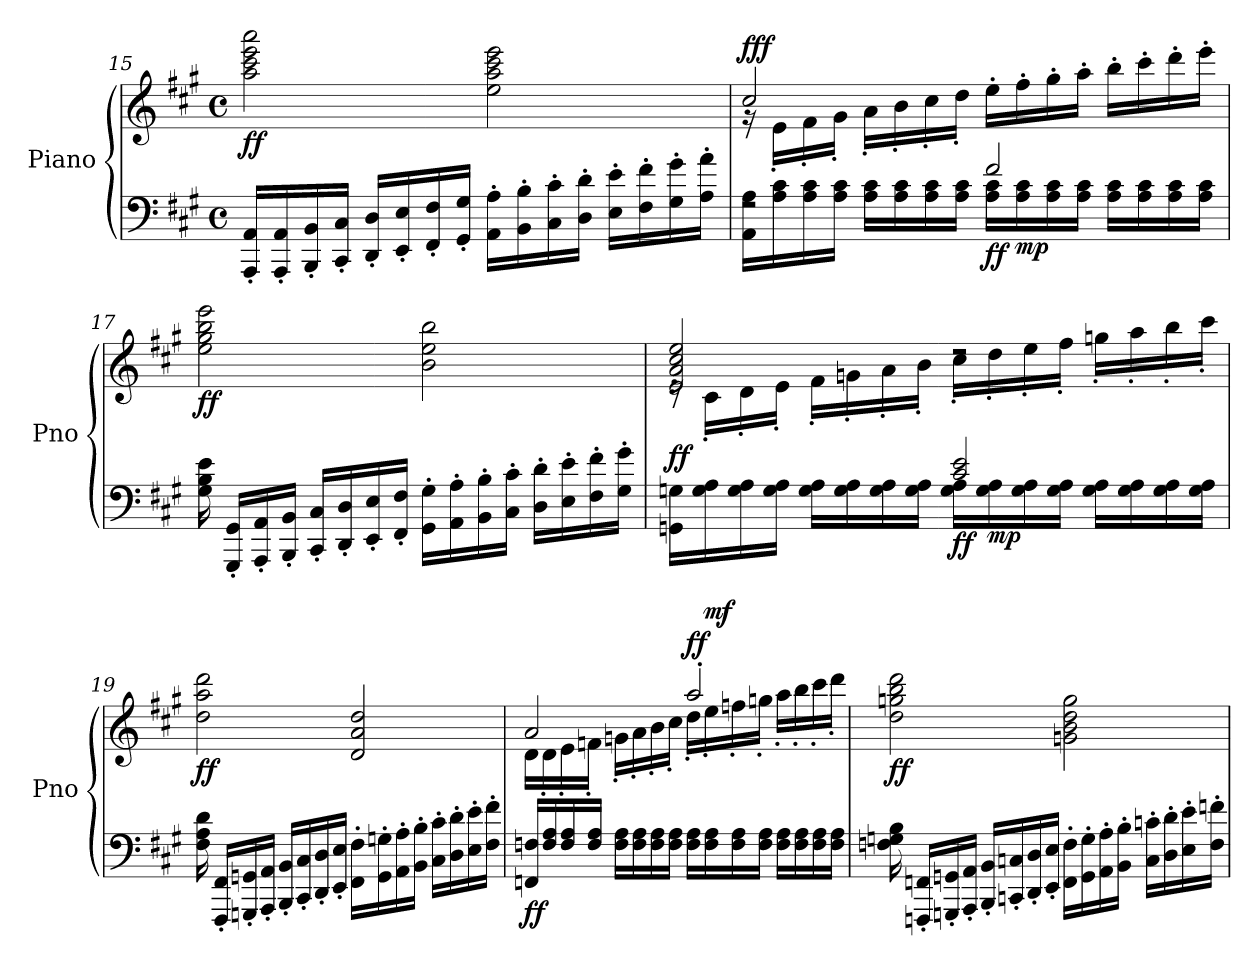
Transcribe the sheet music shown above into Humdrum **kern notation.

**kern	**kern	**dynam
*part1	*part1	*part1
*staff2	*staff1	*staff1/2
*I"Piano	*	*
*I'Pno	*	*
*clefF4	*clefG2	*
*k[f#c#g#]	*k[f#c#g#]	*
*M4/4	*M4/4	*
*met(c)	*met(c)	*
=15	=15	=15
!	!	!LO:DY:b
16AAA/' 16AA/'LL	2aa\ 2ccc#\ 2eee\ 2aaa\	ff
16AAA/' 16AA/'	.	.
16BBB/' 16BB/'	.	.
16CC#/' 16C#/'JJ	.	.
16DD/' 16D/'LL	.	.
16EE/' 16E/'	.	.
16FF#/' 16F#/'	.	.
16GG#/' 16G#/'JJ	.	.
16AA\' 16A\'LL	2ee\ 2aa\ 2ccc#\ 2eee\	.
16BB\' 16B\'	.	.
16C#\' 16c#\'	.	.
16D\' 16d\'JJ	.	.
16E\' 16e\'LL	.	.
16F#\' 16f#\'	.	.
16G#\' 16g#\'	.	.
16A\' 16a\'JJ	.	.
!!LO:LB:g=z
=16	=16	=16
*^	*^	*
!	!	!	!	!LO:DY:b=2
!	!	!	!	!LO:DY:n=1:a
2rF	16AA\ 16A\LL	2cc#/	16rg	f ff
!	!	!	!	!LO:DY:n=2:b=2
!	!	!	!	!LO:DY:n=3:a
.	16A\ 16c#\	.	16e'\LL	mp mf
.	16A\ 16c#\	.	16f#'\	.
.	16A\ 16c#\JJ	.	16g#'\JJ	.
.	16A\ 16c#\LL	.	16a'\LL	.
.	16A\ 16c#\	.	16b'\	.
.	16A\ 16c#\	.	16cc#'\	.
.	16A\ 16c#\JJ	.	16dd'\JJ	.
!	!	!	!	!LO:DY:n=4:b=2
2f#/	16A\ 16c#\LL	2rddyy	16ee'\LL	ff
!	!	!	!	!LO:DY:n=5:b=2
.	16A\ 16c#\	.	16ff#'\	mp
.	16A\ 16c#\	.	16gg#'\	.
.	16A\ 16c#\JJ	.	16aa'\JJ	.
.	16A\ 16c#\LL	.	16bb'\LL	.
.	16A\ 16c#\	.	16ccc#'\	.
.	16A\ 16c#\	.	16ddd'\	.
.	16A\ 16c#\JJ	.	16eee'\JJ	.
=17	=17	=17	=17	=17
!	!	!	!	!LO:DY:b
*v	*v	*	*	*
*	*v	*v	*
16G#\ 16B\ 16e\	2ee\ 2gg#\ 2bb\ 2eee\	ff
16GGG#/' 16GG#/'LL	.	.
16AAA/' 16AA/'	.	.
16BBB/' 16BB/'JJ	.	.
16CC#/' 16C#/'LL	.	.
16DD/' 16D/'	.	.
16EE/' 16E/'	.	.
16FF#/' 16F#/'JJ	.	.
16GG#\' 16G#\'LL	2b\ 2ee\ 2bb\	.
16AA\' 16A\'	.	.
16BB\' 16B\'	.	.
16C#\' 16c#\'JJ	.	.
16D\' 16d\'LL	.	.
16E\' 16e\'	.	.
16F#\' 16f#\'	.	.
16G#\' 16g#\'JJ	.	.
!!LO:LB:g=z
=18	=18	=18
*^	*^	*
!	!	!	!	!LO:DY:b
16GGn\ 16Gn\LL	2ryy	2e/ 2a/ 2cc#/ 2ee/	16re	ff
!	!	!	!	!LO:DY:b=2
!	!	!	!	!LO:DY:n=1:b
16G\ 16A\	.	.	16c#'\LL	mp mf
16G\ 16A\	.	.	16d'\	.
16G\ 16A\JJ	.	.	16e'\JJ	.
16G\ 16A\LL	.	.	16f#'\LL	.
16G\ 16A\	.	.	16gn'\	.
16G\ 16A\	.	.	16a'\	.
16G\ 16A\JJ	.	.	16b'\JJ	.
!	!	!	!	!LO:DY:n=2:b=2
16G\ 16A\LL	2c#/ 2e/	2rdd	16cc#'\LL	ff
!	!	!	!	!LO:DY:n=3:b=2
16G\ 16A\	.	.	16dd'\	mp
16G\ 16A\	.	.	16ee'\	.
16G\ 16A\JJ	.	.	16ff#'\JJ	.
16G\ 16A\LL	.	.	16ggn'\LL	.
16G\ 16A\	.	.	16aa'\	.
16G\ 16A\	.	.	16bb'\	.
16G\ 16A\JJ	.	.	16ccc#'\JJ	.
*v	*v	*	*	*
=19	=19	=19	=19
!	!	!	!LO:DY:b
*	*v	*v	*
16F#\ 16A\ 16d\	2dd\ 2aa\ 2ddd\	ff
16FFF#/' 16FF#/'LL	.	.
16GGGn/' 16GGn/'	.	.
16AAA/' 16AA/'JJ	.	.
16BBB/' 16BB/'LL	.	.
16CC#/' 16C#/'	.	.
16DD/' 16D/'	.	.
16EE/' 16E/'JJ	.	.
16FF#\' 16F#\'LL	2d/ 2a/ 2dd/	.
16GG\' 16Gn\'	.	.
16AA\' 16A\'	.	.
16BB\' 16B\'JJ	.	.
16C#\' 16c#\'LL	.	.
16D\' 16d\'	.	.
16E\' 16e\'	.	.
16F#\' 16f#\'JJ	.	.
!!LO:LB:g=z
=20	=20	=20
*	*^	*
!	!	!	!LO:DY:b=2
16FFn/ 16Fn/LL	2a/	16d\LL	ff
!	!	!	!LO:DY:b=2
!	!	!	!LO:DY:n=1:a
16F/ 16A/	.	16d'\	mp mf
16F/ 16A/	.	16e'\	.
16F/ 16A/JJ	.	16fn'\JJ	.
16F\ 16A\LL	.	16gn'\LL	.
16F\ 16A\	.	16a'\	.
16F\ 16A\	.	16b'\	.
16F\ 16A\JJ	.	16cc#'\JJ	.
!	!	!	!LO:DY:n=2:a
16F\ 16A\LL	2aa'/	16dd'\LL	ff
!	!	!	!LO:DY:n=3:a
16F\ 16A\	.	16ee'\	mf
16F\ 16A\	.	16ffn'\	.
16F\ 16A\JJ	.	16ggn'\JJ	.
16F\ 16A\LL	.	16aa'\LL	.
16F\ 16A\	.	16bb'\	.
16F\ 16A\	.	16ccc#'\	.
16F\ 16A\JJ	.	16ddd'\JJ	.
=21	=21	=21	=21
!	!	!	!LO:DY:b
*	*v	*v	*
16Fn\ 16Gn\ 16B\	2dd\ 2ggn\ 2bb\ 2ddd\	ff
16FFFn/' 16FFn/'LL	.	.
16GGGn/' 16GGn/'	.	.
16AAA/' 16AA/'JJ	.	.
16BBB/' 16BB/'LL	.	.
16CCn/' 16Cn/'	.	.
16DD/' 16D/'	.	.
16EE/' 16E/'JJ	.	.
16FF\' 16F\'LL	2gn\ 2b\ 2dd\ 2gg\	.
16GG\' 16G\'	.	.
16AA\' 16A\'	.	.
16BB\' 16B\'JJ	.	.
16C\' 16cn\'LL	.	.
16D\' 16d\'	.	.
16E\' 16e\'	.	.
16F\' 16fn\'JJ	.	.
=	=	=
*-	*-	*-
